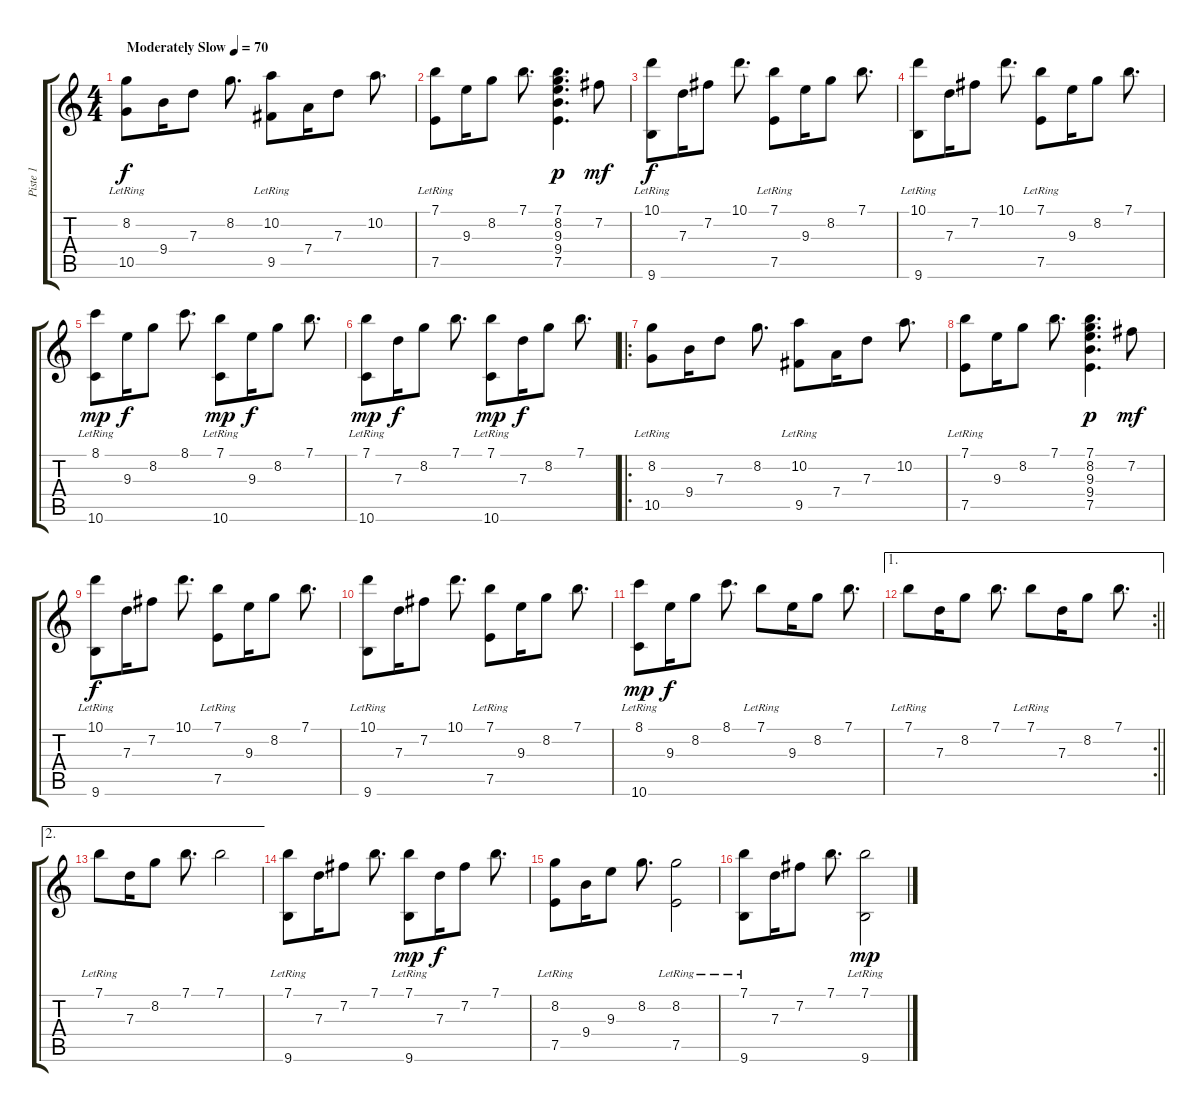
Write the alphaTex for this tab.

\track ("Piste 1" "Piste 1") {instrument acousticguitarsteel}
\staff {score tabs}
\tuning (E4 B3 G3 D3 A2 D2) {hide}
\ts (4 4)
\tempo (70 "Moderately Slow")
\clef g2
\ks c
(8.2{lr} 10.5{lr}).8{dy f instrument acousticguitarsteel} 9.4.16 7.3.8 8.2.8{d} (10.2{lr} 9.5{lr}).8 7.4.16 7.3.8 10.2.8{d} |
(7.1{lr} 7.5{lr}).8 9.3.16 8.2.8 7.1.8{d} (7.1 8.2 9.3 9.4 7.5).4{d dy p} 7.2.8{dy mf} |
(10.1{lr} 9.6{lr}).8{dy f} 7.3.16 7.2.8 10.1.8{d} (7.1{lr} 7.5{lr}).8 9.3.16 8.2.8 7.1.8{d} |
(10.1{lr} 9.6{lr}).8 7.3.16 7.2.8 10.1.8{d} (7.1{lr} 7.5{lr}).8 9.3.16 8.2.8 7.1.8{d} |
(8.1{lr} 10.6{lr}).8{dy mp} 9.3.16{dy f} 8.2.8 8.1.8{d} (7.1{lr} 10.6{lr}).8{dy mp} 9.3.16{dy f} 8.2.8 7.1.8{d} |
(7.1{lr} 10.6{lr}).8{dy mp} 7.3.16{dy f} 8.2.8 7.1.8{d} (7.1{lr} 10.6{lr}).8{dy mp} 7.3.16{dy f} 8.2.8 7.1.8{d} |
\ro
(8.2{lr} 10.5{lr}).8 9.4.16 7.3.8 8.2.8{d} (10.2{lr} 9.5{lr}).8 7.4.16 7.3.8 10.2.8{d} |
(7.1{lr} 7.5{lr}).8 9.3.16 8.2.8 7.1.8{d} (7.1 8.2 9.3 9.4 7.5).4{d dy p} 7.2.8{dy mf} |
(10.1{lr} 9.6{lr}).8{dy f} 7.3.16 7.2.8 10.1.8{d} (7.1{lr} 7.5{lr}).8 9.3.16 8.2.8 7.1.8{d} |
(10.1{lr} 9.6{lr}).8 7.3.16 7.2.8 10.1.8{d} (7.1{lr} 7.5{lr}).8 9.3.16 8.2.8 7.1.8{d} |
(8.1{lr} 10.6{lr}).8{dy mp} 9.3.16{dy f} 8.2.8 8.1.8{d} 7.1{lr}.8 9.3.16 8.2.8 7.1.8{d} |
\ae 1
\rc 2
\barLineRight lightlight
7.1{lr}.8 7.3.16 8.2.8 7.1.8{d} 7.1{lr}.8 7.3.16 8.2.8 7.1.8{d} |
\ae 2
7.1{lr}.8 7.3.16 8.2.8 7.1.8{d} 7.1.2 |
(7.1{lr} 9.6{lr}).8 7.3.16 7.2.8 7.1.8{d} (7.1{lr} 9.6).8{dy mp} 7.3.16{dy f} 7.2.8 7.1.8{d} |
(8.2{lr} 7.5{lr}).8 9.4.16 9.3.8 8.2.8{d} (8.2{lr} 7.5{lr}).2 |
(7.1{lr} 9.6{lr}).8 7.3.16 7.2.8 7.1.8{d} (7.1{lr} 9.6).2{dy mp}
